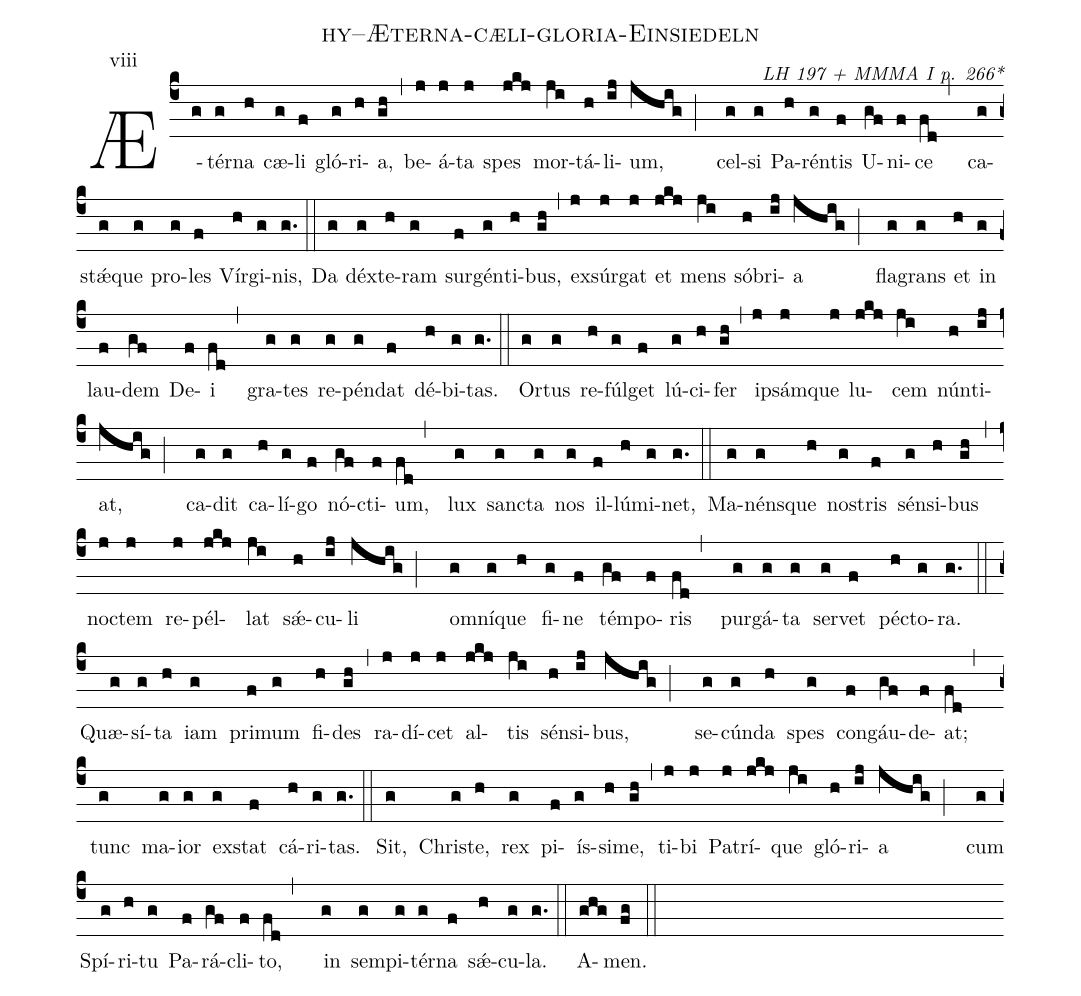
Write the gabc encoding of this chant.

name: hy--Æterna-cæli-gloria-Einsiedeln;
commentary: LH 197 + MMMA I p. 266*;
annotation: viii;
%%
(c4)Æ(g)tér(g)na(h) cæ(g)li(f) gló(g)ri(h)a,(gh) (,)
be(j)á(j)ta(j) spes(jkj) mor(ji)tá(h)li(ij)um,(jhig;)
cel(g)si(g) Pa(h)rén(g)tis(f) U(gf)ni(f)ce(fd,)
ca(g)stǽ(g)que(g) pro(g)les(f) Vír(h)gi(g)nis,(g.) (::)
Da(g) déx(g)te(h)ram(g) sur(f)gén(g)ti(h)bus,(gh) (,)
ex(j)súr(j)gat(j) et(jkj) mens(ji) só(h)bri(ij)a(jhig;)
fla(g)grans(g) et(h) in(g) lau(f)dem(gf) De(f)i(fd,)
gra(g)tes(g) re(g)pén(g)dat(f) dé(h)bi(g)tas.(g.) (::)
Or(g)tus(g) re(h)fúl(g)get(f) lú(g)ci(h)fer(gh) (,)
i(j)psám(j)que(j) lu(jkj)cem(ji) nún(h)ti(ij)at,(jhig;)
ca(g)dit(g) ca(h)lí(g)go(f) nó(gf)cti(f)um,(fd,)
lux(g) san(g)cta(g) nos(g) il(f)lú(h)mi(g)net,(g.) (::)
Ma(g)néns(g)que(h) no(g)stris(f) sén(g)si(h)bus(gh) (,)
no(j)ctem(j) re(j)pél(jkj)lat(ji) sǽ(h)cu(ij)li(jhig;)
om(g)ní(g)que(h) fi(g)ne(f) tém(gf)po(f)ris(fd,)
pur(g)gá(g)ta(g) ser(g)vet(f) pé(h)cto(g)ra.(g.) (::)
Quæ(g)sí(g)ta(h) iam(g) pri(f)mum(g) fi(h)des(gh) (,)
ra(j)dí(j)cet(j) al(jkj)tis(ji) sén(h)si(ij)bus,(jhig;)
se(g)cún(g)da(h) spes(g) con(f)gáu(gf)de(f)at;(fd,)
tunc(g) ma(g)ior(g) ex(g)stat(f) cá(h)ri(g)tas.(g.) (::)
Sit,(g) Chri(g)ste,(h) rex(g) pi(f)ís(g)si(h)me,(gh) (,)
ti(j)bi(j) Pa(j)trí(jkj)que(ji) gló(h)ri(ij)a(jhig;)
cum(g) Spí(g)ri(h)tu(g) Pa(f)rá(gf)cli(f)to,(fd,)
in(g) sem(g)pi(g)tér(g)na(f) sǽ(h)cu(g)la.(g.) (::)
A(ghg)men.(fg) (::)
